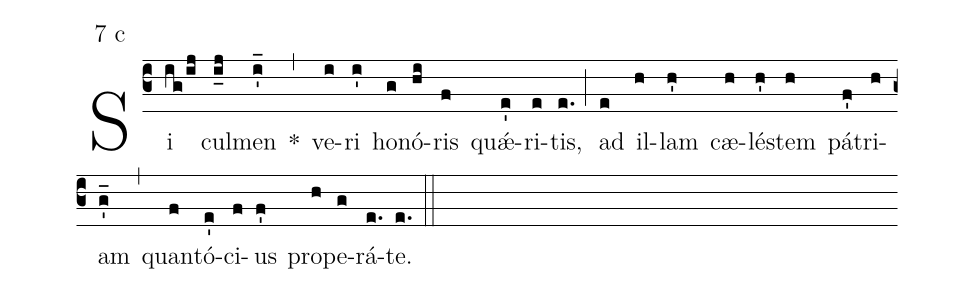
mode:7 c;
%%
(c3) Si(ig/ij) cul(i_j)men(i'_) *(,) ve(i)ri(i') ho(g)nó(hi)ris(f) quǽ(e')ri(e)tis,(e.) (;) ad(e) il(h)lam(h') cæ(h)lé(h')stem(h) pá(f')tri(h)am(g'_) (,) quan(f)tó(e')ci(f)us(f') pro(h)pe(g)rá(e.)te.(e.) (::)
